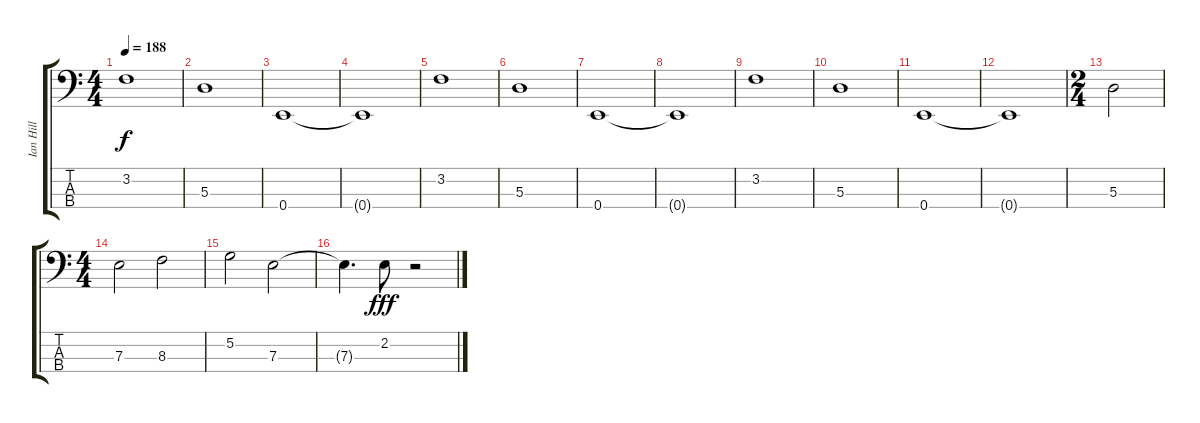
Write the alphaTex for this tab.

\track ("Ian Hill" "Ian Hill") {instrument electricbasspick}
\staff {score tabs}
\tuning (G2 D2 A1 E1) {hide}
\ts (4 4)
\tempo 188
\clef f4
\ks c
3.2.1{dy f} |
5.3.1 |
0.4.1 |
0.4{t}.1 |
3.2.1 |
5.3.1 |
0.4.1 |
0.4{t}.1 |
3.2.1 |
5.3.1 |
0.4.1 |
0.4{t}.1 |
\ts (2 4)
5.3.2 |
\ts (4 4)
7.3.2 8.3.2 |
5.2.2 7.3.2 |
7.3{t}.4{d} 2.2.8{dy fff} r.2
